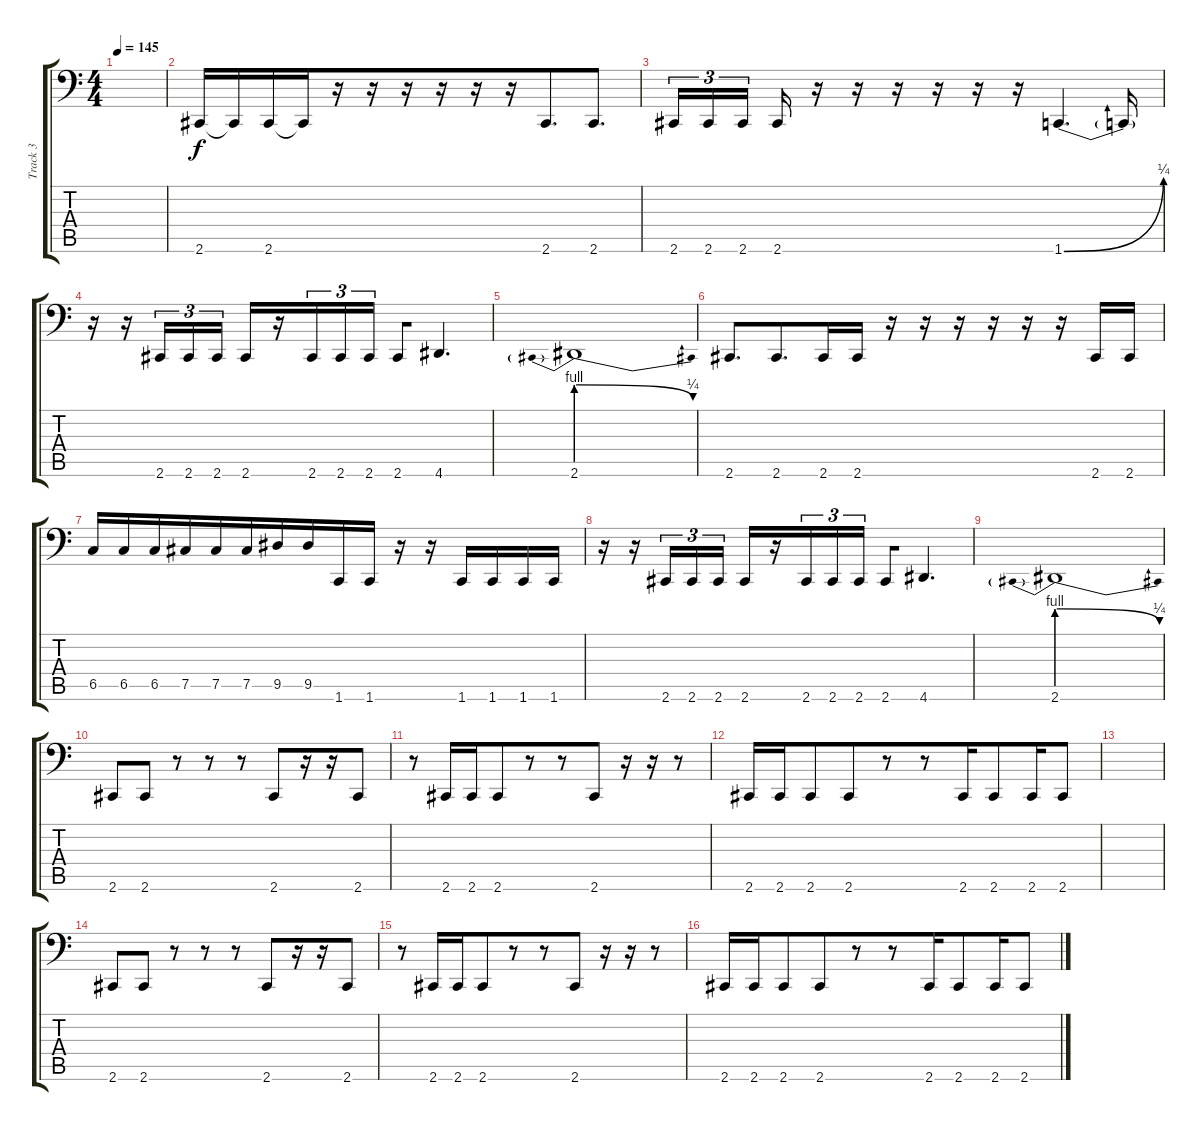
\track ("Track 3" "Track 3") {instrument electricbassfinger}
\staff {score tabs}
\tuning (Db3 Ab2 E2 B1 Gb1 B0) {hide}
\ts (4 4)
\tempo 145
\clef f4
\ks c
|
2.6.16 2.6{t}.16 2.6.16{beam merge} 2.6{t}.16{beam merge} r.16{beam merge} r.16 r.16 r.16{beam merge} r.16{beam merge} r.16{beam merge} 2.6.8{d beam merge} 2.6.8{d} |
2.6.16{tu (3 2) beam merge} 2.6.16{tu (3 2)} 2.6.16{tu (3 2) beam splitsecondary} 2.6.16 r.16 r.16 r.16 r.16{beam merge} r.16 r.16{beam merge} 1.6{be (bend 0 0 60 1)}.4{d} 1.6{t}.16 |
r.16 r.16 2.6.16{tu (3 2) beam merge} 2.6.16{tu (3 2)} 2.6.16{tu (3 2)} 2.6.16{beam merge} r.16 2.6.16{tu (3 2) beam merge} 2.6.16{tu (3 2)} 2.6.16{tu (3 2)} 2.6.8{beam merge} 4.6.4{d} |
2.6{be (prebendrelease 0 4 60 1)}.1 |
2.6.8{d} 2.6.8{d beam merge} 2.6.16 2.6.16 r.16 r.16{beam merge} r.16 r.16{beam merge} r.16 r.16 2.6.16 2.6.16 |
6.5.16{beam merge} 6.5.16{beam merge} 6.5.16{beam merge} 7.5.16{beam merge} 7.5.16{beam merge} 7.5.16{beam merge} 9.5.16{beam merge} 9.5.16{beam merge} 1.6.16{beam merge} 1.6.16 r.16{beam merge} r.16{beam merge} 1.6.16{beam merge} 1.6.16{beam merge} 1.6.16{beam merge} 1.6.16 |
r.16 r.16 2.6.16{tu (3 2) beam merge} 2.6.16{tu (3 2)} 2.6.16{tu (3 2)} 2.6.16{beam merge} r.16 2.6.16{tu (3 2) beam merge} 2.6.16{tu (3 2)} 2.6.16{tu (3 2)} 2.6.8{beam merge} 4.6.4{d} |
2.6{be (prebendrelease 0 4 60 1)}.1 |
2.6.8 2.6.8 r.8{beam merge} r.8 r.8 2.6.8{beam merge} r.16 r.16{beam merge} 2.6.8 |
r.8 2.6.16 2.6.16{beam merge} 2.6.8{beam merge} r.8 r.8 2.6.8{beam merge} r.16 r.16{beam merge} r.8 |
2.6.16{beam merge} 2.6.16 2.6.8{beam merge} 2.6.8{beam merge} r.8 r.8{beam merge} 2.6.16 2.6.8{beam merge} 2.6.16{beam merge} 2.6.8 |
|
2.6.8 2.6.8 r.8{beam merge} r.8 r.8 2.6.8{beam merge} r.16 r.16{beam merge} 2.6.8 |
r.8 2.6.16 2.6.16{beam merge} 2.6.8{beam merge} r.8 r.8 2.6.8{beam merge} r.16 r.16{beam merge} r.8 |
2.6.16{beam merge} 2.6.16 2.6.8{beam merge} 2.6.8{beam merge} r.8 r.8{beam merge} 2.6.16 2.6.8{beam merge} 2.6.16{beam merge} 2.6.8
